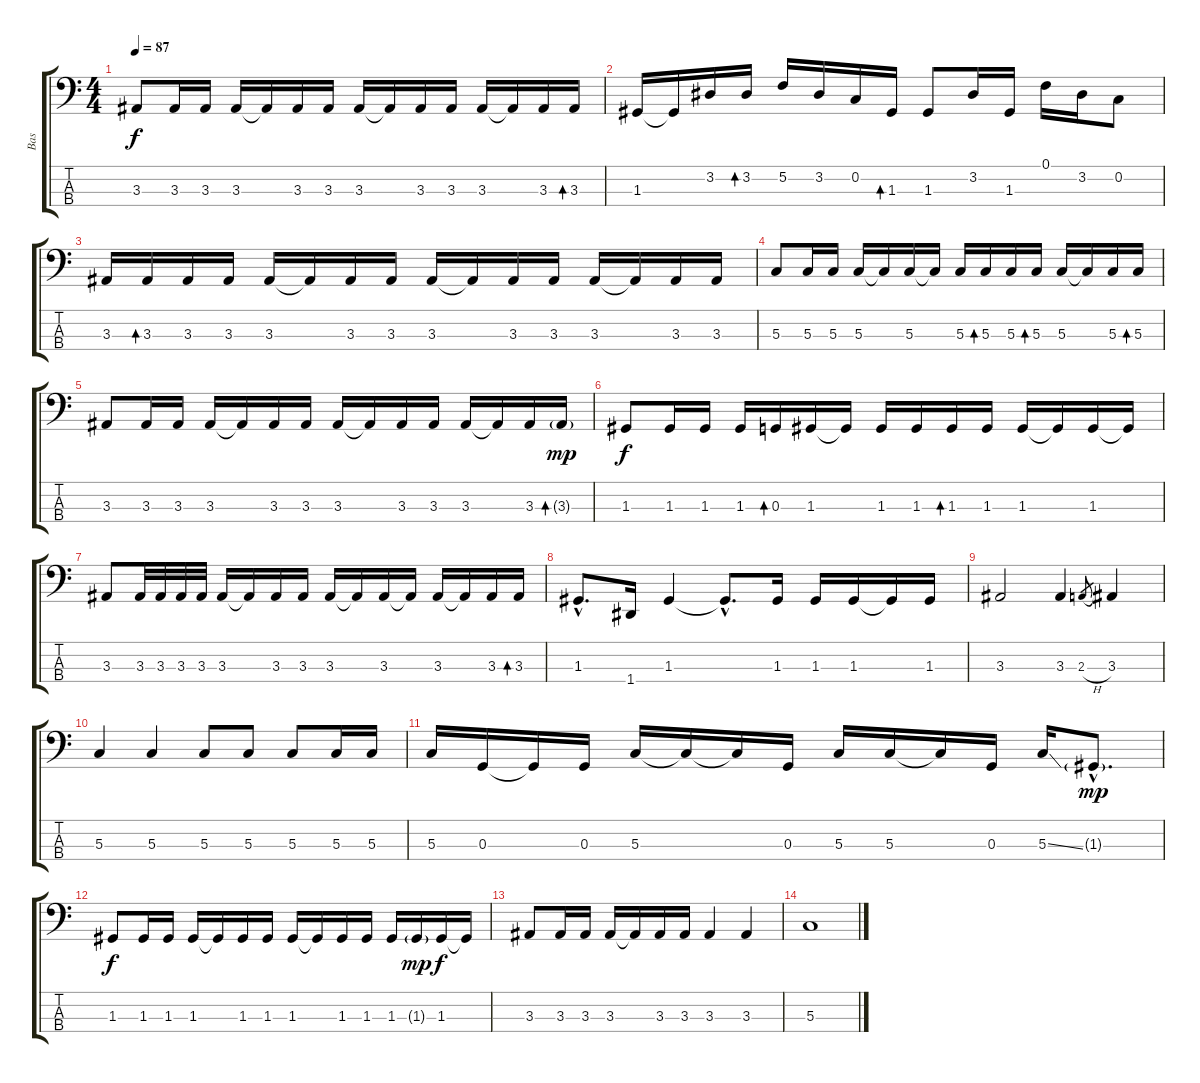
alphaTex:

\track ("Bas" "Bas") {instrument electricbasspick}
\staff {score tabs}
\tuning (F2 C2 G1 D1) {hide}
\ts (4 4)
\tempo 87
\clef f4
\ks c
3.3.8{dy f} 3.3.16 3.3.16 3.3.16 3.3{t}.16 3.3.16 3.3.16 3.3.16 3.3{t}.16 3.3.16 3.3.16 3.3.16 3.3{t}.16 3.3.16 3.3.16{bd 120} |
1.3.16 1.3{t}.16 3.2.16 3.2.16{bd 120} 5.2.16 3.2.16 0.2.16 1.3.16{bd 120} 1.3.8 3.2.16 1.3.16 0.1.16 3.2.16 0.2.8 |
3.3.16 3.3.16{bd 120} 3.3.16 3.3.16 3.3.16 3.3{t}.16 3.3.16 3.3.16 3.3.16 3.3{t}.16 3.3.16 3.3.16 3.3.16 3.3{t}.16 3.3.16 3.3.16 |
5.3.8 5.3.16 5.3.16 5.3.16 5.3{t}.16 5.3.16 5.3{t}.16 5.3.16 5.3.16{bd 120} 5.3.16 5.3.16{bd 120} 5.3.16 5.3{t}.16 5.3.16 5.3.16{bd 120} |
3.3.8 3.3.16 3.3.16 3.3.16 3.3{t}.16 3.3.16 3.3.16 3.3.16 3.3{t}.16 3.3.16 3.3.16 3.3.16 3.3{t}.16 3.3.16 3.3{g}.16{bd 120 dy mp} |
1.3.8{dy f} 1.3.16 1.3.16 1.3.16 0.3.16{bd 120} 1.3.16 1.3{t}.16 1.3.16 1.3.16 1.3.16{bd 120} 1.3.16 1.3.16 1.3{t}.16 1.3.16 1.3{t}.16 |
3.3.8 3.3.32 3.3.32 3.3.32 3.3.32 3.3.16 3.3{t}.16 3.3.16 3.3.16 3.3.16 3.3{t}.16 3.3.16 3.3{t}.16 3.3.16 3.3{t}.16 3.3.16 3.3.16{bd 120} |
1.3{hac}.8{d} 1.4.16 1.3.4 1.3{hac t}.8{d} 1.3.16 1.3.16 1.3.16 1.3{t}.16 1.3.16 |
3.3.2 3.3.4 2.3{h}.8{gr} 3.3.4 |
5.3.4 5.3.4 5.3.8 5.3.8 5.3.8 5.3.16 5.3.16 |
5.3.16 0.3.16 0.3{t}.16 0.3.16 5.3.16 5.3{t}.16 5.3{t}.16 0.3.16 5.3.16 5.3.16 5.3{t}.16 0.3.16 5.3{ss}.16 1.3{g hac}.8{d dy mp} |
1.3.8{dy f} 1.3.16 1.3.16 1.3.16 1.3{t}.16 1.3.16 1.3.16 1.3.16 1.3{t}.16 1.3.16 1.3.16 1.3.16 1.3{g}.16{dy mp} 1.3.16{dy f} 1.3{t}.16 |
3.3.8 3.3.16 3.3.16 3.3.16 3.3{t}.16 3.3.16 3.3.16 3.3.4 3.3.4 |
5.3.1
